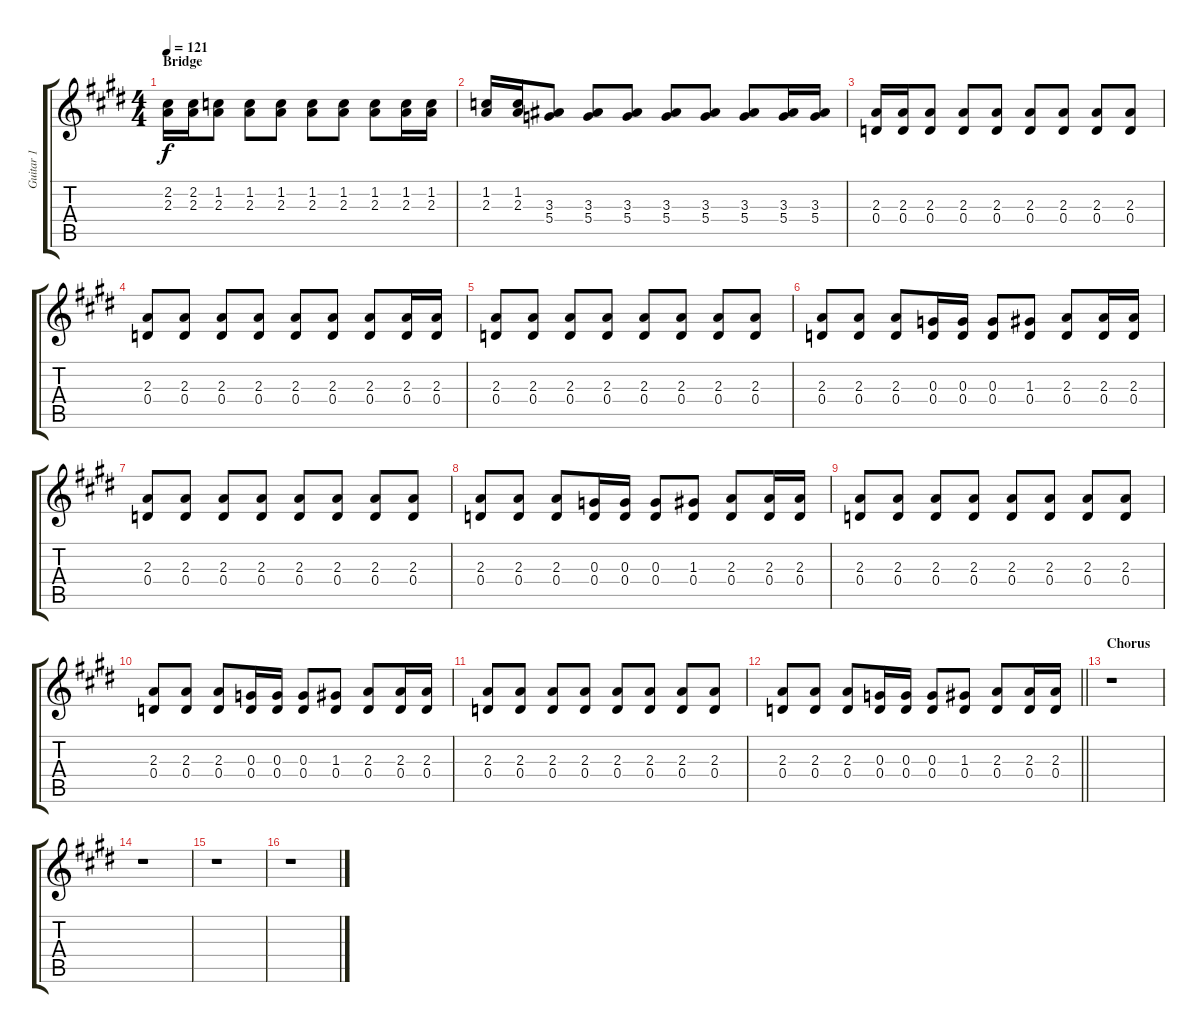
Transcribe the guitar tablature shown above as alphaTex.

\track ("Guitar 1" "Guitar 1") {instrument electricguitarclean}
\staff {score tabs}
\tuning (E4 B3 G3 D3 A2 D2) {hide}
\ts (4 4)
\section ("" "Bridge")
\tempo 121
\clef g2
\ks c#minor
(2.2 2.3).16{dy f} (2.2 2.3).16 (1.2 2.3).8 (1.2 2.3).8 (1.2 2.3).8 (1.2 2.3).8 (1.2 2.3).8 (1.2 2.3).8 (1.2 2.3).16 (1.2 2.3).16 |
(1.2 2.3).16 (1.2 2.3).16 (3.3 5.4).8 (3.3 5.4).8 (3.3 5.4).8 (3.3 5.4).8 (3.3 5.4).8 (3.3 5.4).8 (3.3 5.4).16 (3.3 5.4).16 |
(2.3 0.4).16 (2.3 0.4).16 (2.3 0.4).8 (2.3 0.4).8 (2.3 0.4).8 (2.3 0.4).8 (2.3 0.4).8 (2.3 0.4).8 (2.3 0.4).8 |
(2.3 0.4).8 (2.3 0.4).8 (2.3 0.4).8 (2.3 0.4).8 (2.3 0.4).8 (2.3 0.4).8 (2.3 0.4).8 (2.3 0.4).16 (2.3 0.4).16 |
(2.3 0.4).8 (2.3 0.4).8 (2.3 0.4).8 (2.3 0.4).8 (2.3 0.4).8 (2.3 0.4).8 (2.3 0.4).8 (2.3 0.4).8 |
(2.3 0.4).8 (2.3 0.4).8 (2.3 0.4).8 (0.3 0.4).16 (0.3 0.4).16 (0.3 0.4).8 (1.3 0.4).8 (2.3 0.4).8 (2.3 0.4).16 (2.3 0.4).16 |
(2.3 0.4).8 (2.3 0.4).8 (2.3 0.4).8 (2.3 0.4).8 (2.3 0.4).8 (2.3 0.4).8 (2.3 0.4).8 (2.3 0.4).8 |
(2.3 0.4).8 (2.3 0.4).8 (2.3 0.4).8 (0.3 0.4).16 (0.3 0.4).16 (0.3 0.4).8 (1.3 0.4).8 (2.3 0.4).8 (2.3 0.4).16 (2.3 0.4).16 |
(2.3 0.4).8 (2.3 0.4).8 (2.3 0.4).8 (2.3 0.4).8 (2.3 0.4).8 (2.3 0.4).8 (2.3 0.4).8 (2.3 0.4).8 |
(2.3 0.4).8 (2.3 0.4).8 (2.3 0.4).8 (0.3 0.4).16 (0.3 0.4).16 (0.3 0.4).8 (1.3 0.4).8 (2.3 0.4).8 (2.3 0.4).16 (2.3 0.4).16 |
(2.3 0.4).8 (2.3 0.4).8 (2.3 0.4).8 (2.3 0.4).8 (2.3 0.4).8 (2.3 0.4).8 (2.3 0.4).8 (2.3 0.4).8 |
\barLineRight lightlight
(2.3 0.4).8 (2.3 0.4).8 (2.3 0.4).8 (0.3 0.4).16 (0.3 0.4).16 (0.3 0.4).8 (1.3 0.4).8 (2.3 0.4).8 (2.3 0.4).16 (2.3 0.4).16 |
\section ("" "Chorus")
r.1 |
r.1 |
r.1 |
r.1
